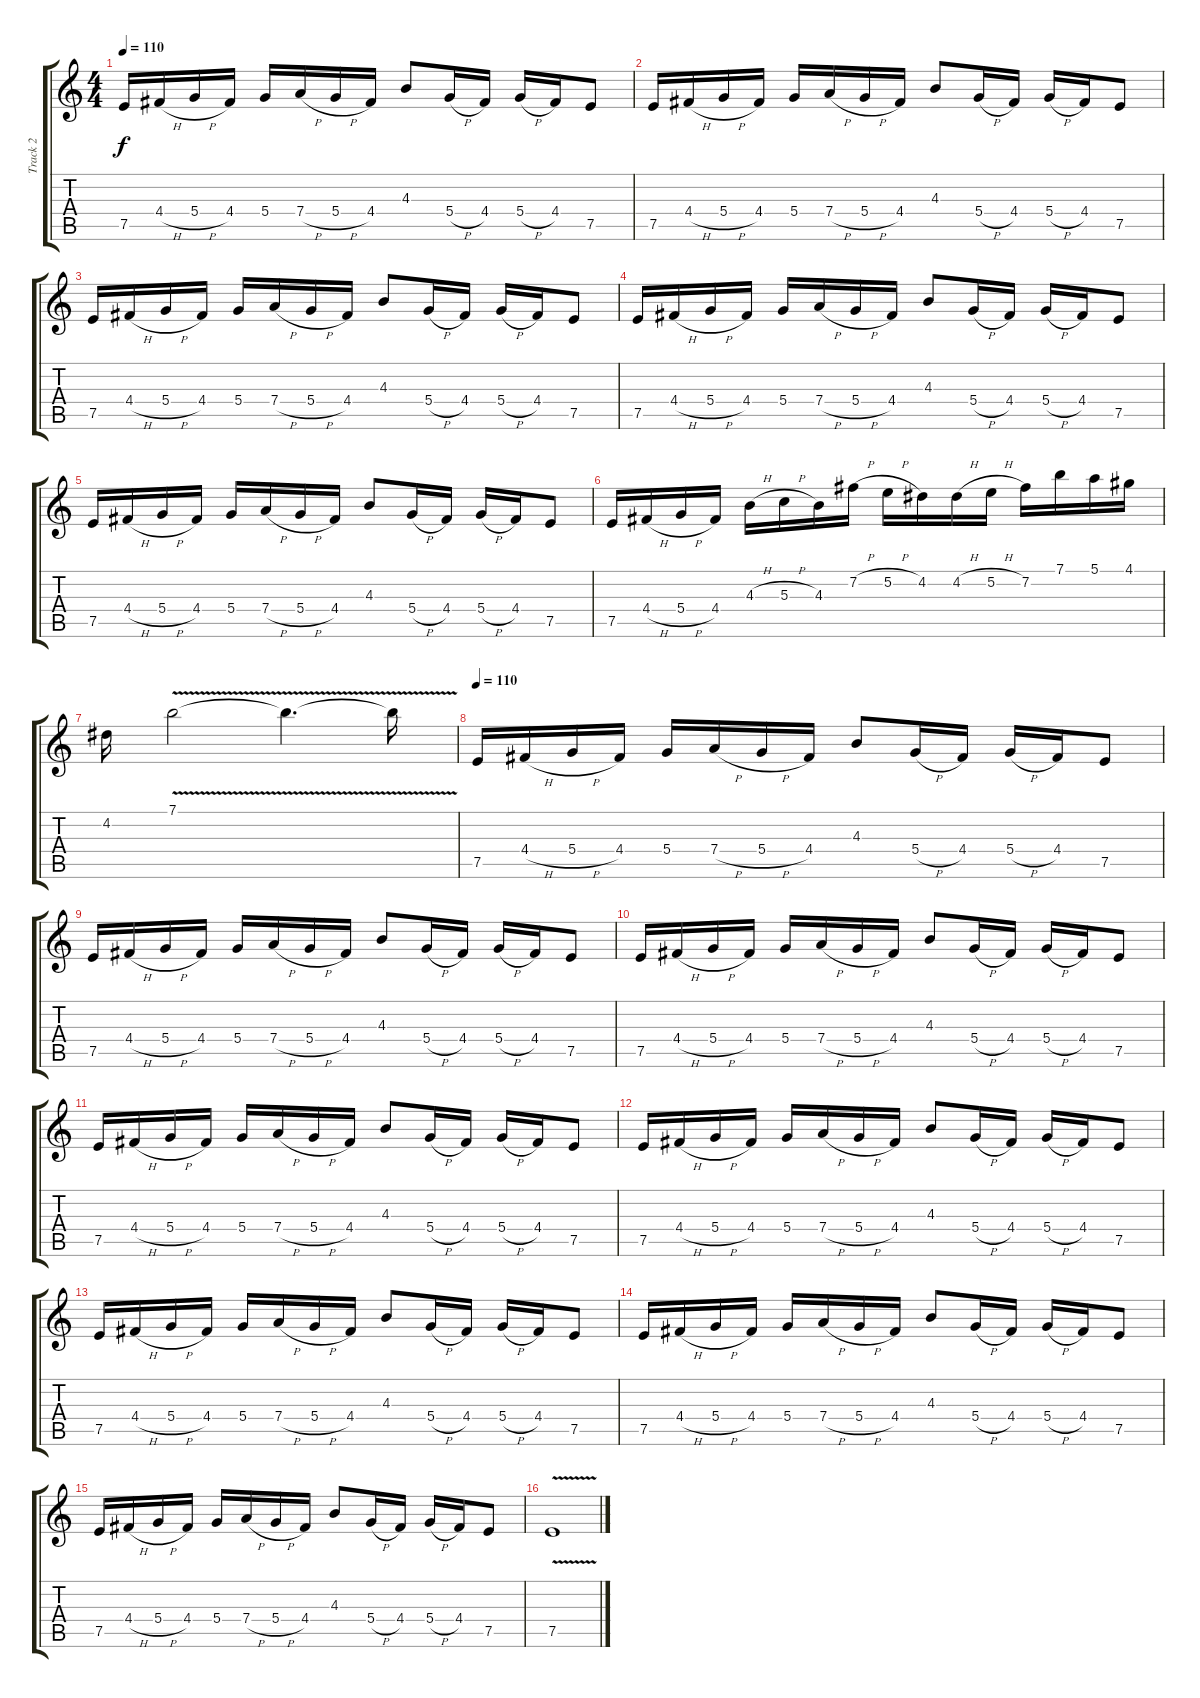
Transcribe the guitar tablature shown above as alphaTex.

\track ("Track 2" "Track 2") {instrument overdrivenguitar}
\staff {score tabs}
\tuning (E4 B3 G3 D3 A2 E2) {hide}
\ts (4 4)
\tempo 110
\clef g2
\ks c
7.5.16{dy f} 4.4{h}.16 5.4{h}.16 4.4.16 5.4.16 7.4{h}.16 5.4{h}.16 4.4.16 4.3.8 5.4{h}.16 4.4.16 5.4{h}.16 4.4.16 7.5.8 |
7.5.16 4.4{h}.16 5.4{h}.16 4.4.16 5.4.16 7.4{h}.16 5.4{h}.16 4.4.16 4.3.8 5.4{h}.16 4.4.16 5.4{h}.16 4.4.16 7.5.8 |
7.5.16 4.4{h}.16 5.4{h}.16 4.4.16 5.4.16 7.4{h}.16 5.4{h}.16 4.4.16 4.3.8 5.4{h}.16 4.4.16 5.4{h}.16 4.4.16 7.5.8 |
7.5.16 4.4{h}.16 5.4{h}.16 4.4.16 5.4.16 7.4{h}.16 5.4{h}.16 4.4.16 4.3.8 5.4{h}.16 4.4.16 5.4{h}.16 4.4.16 7.5.8 |
7.5.16 4.4{h}.16 5.4{h}.16 4.4.16 5.4.16 7.4{h}.16 5.4{h}.16 4.4.16 4.3.8 5.4{h}.16 4.4.16 5.4{h}.16 4.4.16 7.5.8 |
7.5.16 4.4{h}.16 5.4{h}.16 4.4.16 4.3{h}.16 5.3{h}.16 4.3.16 7.2{h}.16 5.2{h}.16 4.2.16 4.2{h}.16 5.2{h}.16 7.2.16 7.1.16 5.1.16 4.1.16 |
4.2.16 7.1{v}.2 7.1{v t}.4{d} 7.1{v t}.16 |
\tempo 110
7.5.16 4.4{h}.16 5.4{h}.16 4.4.16 5.4.16 7.4{h}.16 5.4{h}.16 4.4.16 4.3.8 5.4{h}.16 4.4.16 5.4{h}.16 4.4.16 7.5.8 |
7.5.16 4.4{h}.16 5.4{h}.16 4.4.16 5.4.16 7.4{h}.16 5.4{h}.16 4.4.16 4.3.8 5.4{h}.16 4.4.16 5.4{h}.16 4.4.16 7.5.8 |
7.5.16 4.4{h}.16 5.4{h}.16 4.4.16 5.4.16 7.4{h}.16 5.4{h}.16 4.4.16 4.3.8 5.4{h}.16 4.4.16 5.4{h}.16 4.4.16 7.5.8 |
7.5.16 4.4{h}.16 5.4{h}.16 4.4.16 5.4.16 7.4{h}.16 5.4{h}.16 4.4.16 4.3.8 5.4{h}.16 4.4.16 5.4{h}.16 4.4.16 7.5.8 |
7.5.16 4.4{h}.16 5.4{h}.16 4.4.16 5.4.16 7.4{h}.16 5.4{h}.16 4.4.16 4.3.8 5.4{h}.16 4.4.16 5.4{h}.16 4.4.16 7.5.8 |
7.5.16 4.4{h}.16 5.4{h}.16 4.4.16 5.4.16 7.4{h}.16 5.4{h}.16 4.4.16 4.3.8 5.4{h}.16 4.4.16 5.4{h}.16 4.4.16 7.5.8 |
7.5.16 4.4{h}.16 5.4{h}.16 4.4.16 5.4.16 7.4{h}.16 5.4{h}.16 4.4.16 4.3.8 5.4{h}.16 4.4.16 5.4{h}.16 4.4.16 7.5.8 |
7.5.16 4.4{h}.16 5.4{h}.16 4.4.16 5.4.16 7.4{h}.16 5.4{h}.16 4.4.16 4.3.8 5.4{h}.16 4.4.16 5.4{h}.16 4.4.16 7.5.8 |
7.5{v}.1
